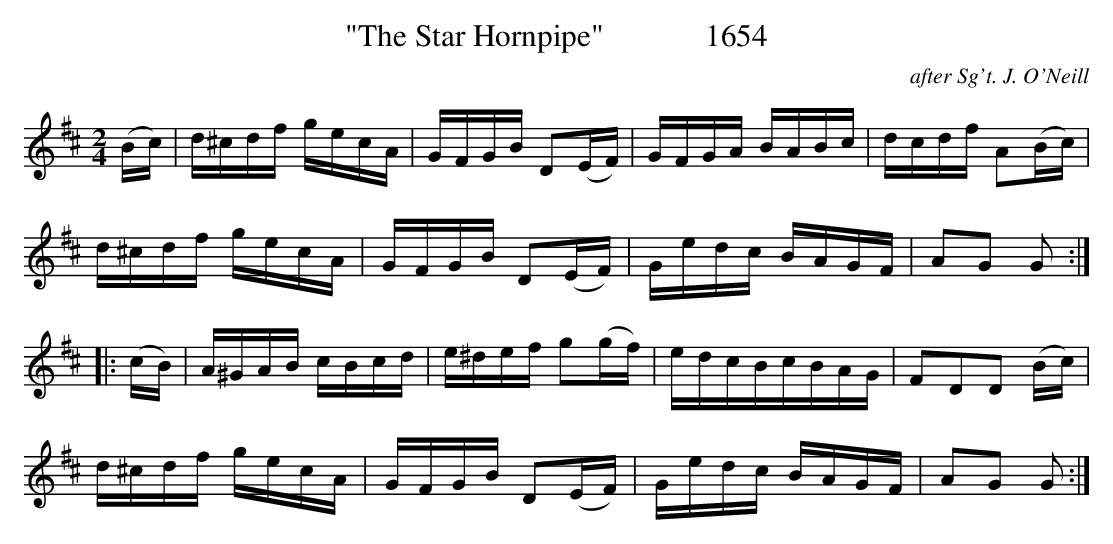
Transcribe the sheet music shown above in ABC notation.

X:1
T:"The Star Hornpipe"             1654
C:after Sg't. J. O'Neill
BRENNAN July 2003 (HTTP://WWW.SOSYOURMOM.COM)
M:2/4
L:1/16
K:D
(Bc)|d^cdf gecA|GFGB D2(EF)|GFGA BABc|dcdf A2(Bc)|
d^cdf gecA|GFGB D2(EF)|Gedc BAGF|A2G2 G2:|
|:(cB)|A^GAB cBcd|e^def g2(gf)|edcBcBAG|F2D2D2 (Bc)|
d^cdf gecA|GFGB D2(EF)|Gedc BAGF|A2G2 G2:|
